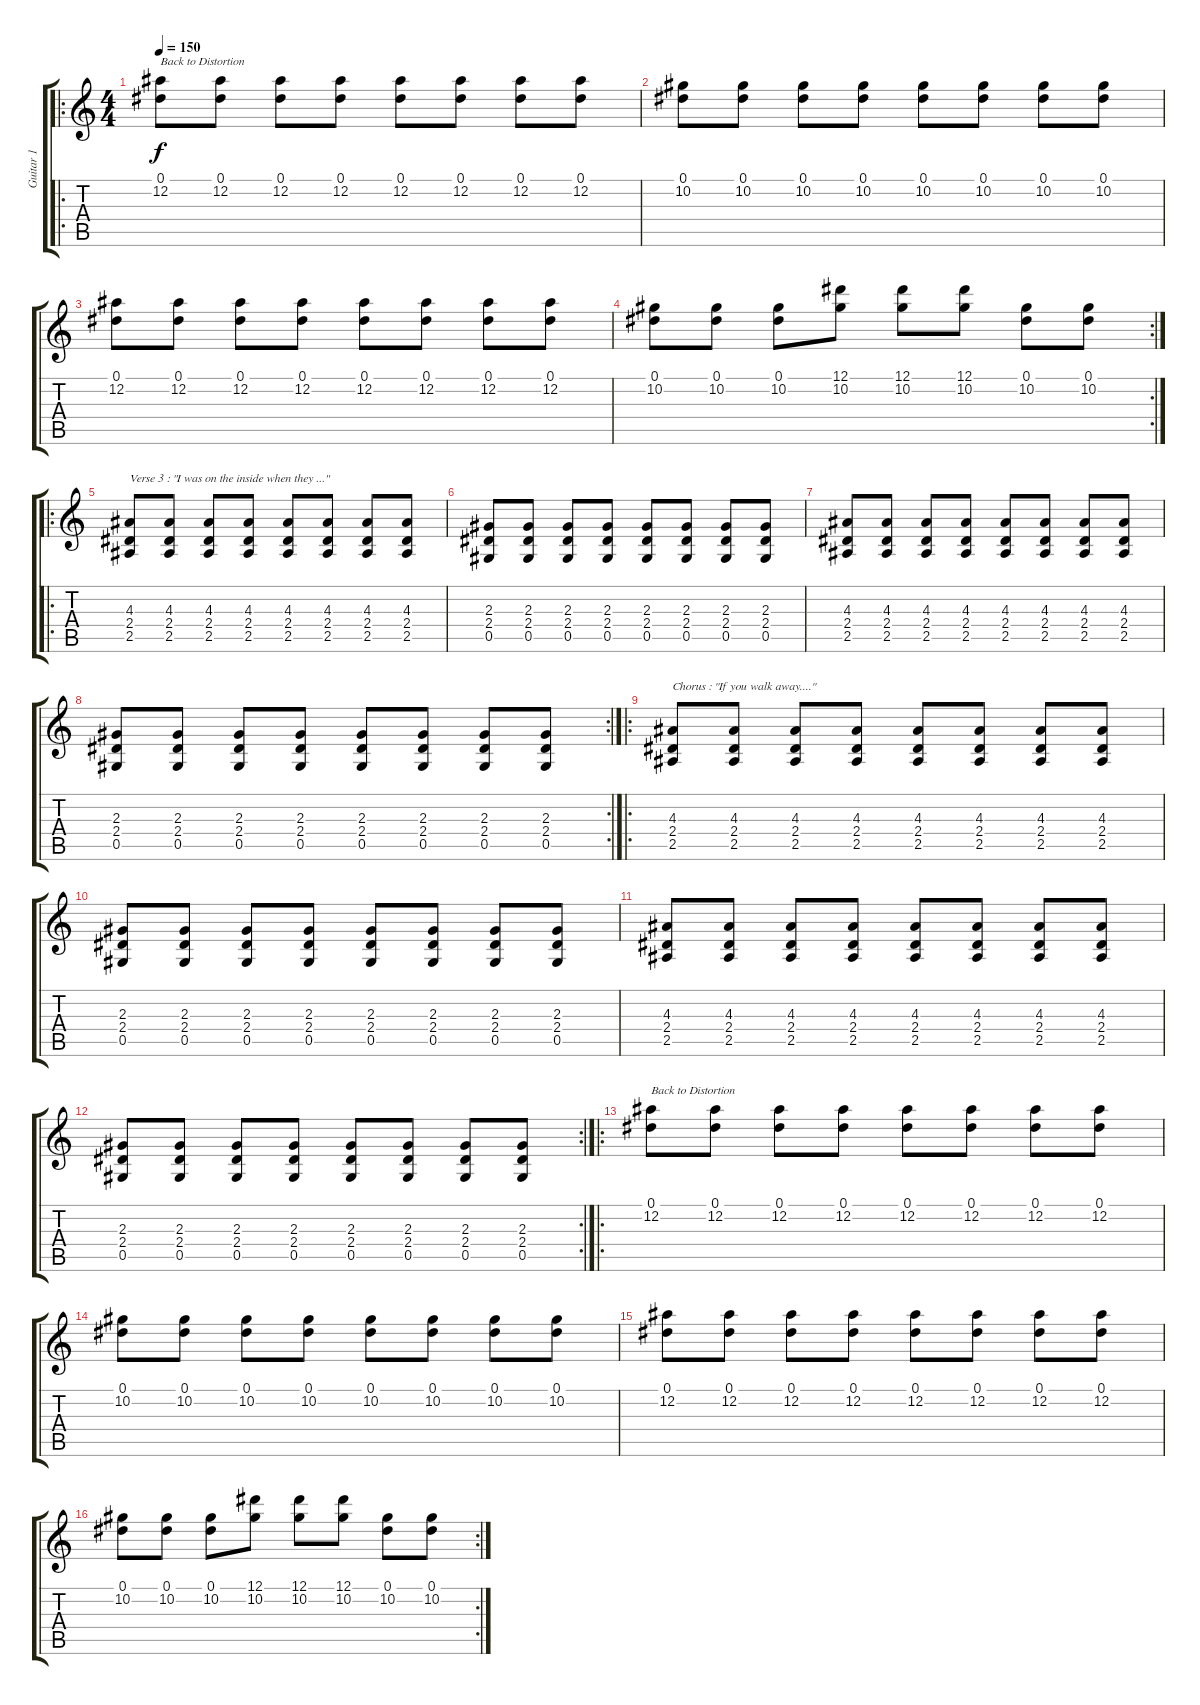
\track ("Guitar 1" "Guitar 1") {instrument distortionguitar}
\staff {score tabs}
\tuning (Eb4 Bb3 Gb3 Db3 Ab2 Eb2) {hide}
\ro
\ts (4 4)
\tempo 150
\clef g2
\ks c
(0.1 12.2).8{txt "Back to Distortion" dy f instrument distortionguitar} (0.1 12.2).8 (0.1 12.2).8 (0.1 12.2).8 (0.1 12.2).8 (0.1 12.2).8 (0.1 12.2).8 (0.1 12.2).8 |
(0.1 10.2).8 (0.1 10.2).8 (0.1 10.2).8 (0.1 10.2).8 (0.1 10.2).8 (0.1 10.2).8 (0.1 10.2).8 (0.1 10.2).8 |
(0.1 12.2).8 (0.1 12.2).8 (0.1 12.2).8 (0.1 12.2).8 (0.1 12.2).8 (0.1 12.2).8 (0.1 12.2).8 (0.1 12.2).8 |
\rc 2
(0.1 10.2).8 (0.1 10.2).8 (0.1 10.2).8 (12.1 10.2).8 (12.1 10.2).8 (12.1 10.2).8 (0.1 10.2).8 (0.1 10.2).8 |
\ro
(4.3 2.4 2.5).8{txt "Verse 3 : \"I was on the inside when they ...\"" volume 14 instrument electricguitarmuted} (4.3 2.4 2.5).8 (4.3 2.4 2.5).8 (4.3 2.4 2.5).8 (4.3 2.4 2.5).8 (4.3 2.4 2.5).8 (4.3 2.4 2.5).8 (4.3 2.4 2.5).8 |
(2.3 2.4 0.5).8 (2.3 2.4 0.5).8 (2.3 2.4 0.5).8 (2.3 2.4 0.5).8 (2.3 2.4 0.5).8 (2.3 2.4 0.5).8 (2.3 2.4 0.5).8 (2.3 2.4 0.5).8 |
(4.3 2.4 2.5).8 (4.3 2.4 2.5).8 (4.3 2.4 2.5).8 (4.3 2.4 2.5).8 (4.3 2.4 2.5).8 (4.3 2.4 2.5).8 (4.3 2.4 2.5).8 (4.3 2.4 2.5).8 |
\rc 2
(2.3 2.4 0.5).8 (2.3 2.4 0.5).8 (2.3 2.4 0.5).8 (2.3 2.4 0.5).8 (2.3 2.4 0.5).8 (2.3 2.4 0.5).8 (2.3 2.4 0.5).8 (2.3 2.4 0.5).8 |
\ro
(4.3 2.4 2.5).8{txt "Chorus : \"If you walk away....\""} (4.3 2.4 2.5).8 (4.3 2.4 2.5).8 (4.3 2.4 2.5).8 (4.3 2.4 2.5).8 (4.3 2.4 2.5).8 (4.3 2.4 2.5).8 (4.3 2.4 2.5).8 |
(2.3 2.4 0.5).8 (2.3 2.4 0.5).8 (2.3 2.4 0.5).8 (2.3 2.4 0.5).8 (2.3 2.4 0.5).8 (2.3 2.4 0.5).8 (2.3 2.4 0.5).8 (2.3 2.4 0.5).8 |
(4.3 2.4 2.5).8 (4.3 2.4 2.5).8 (4.3 2.4 2.5).8 (4.3 2.4 2.5).8 (4.3 2.4 2.5).8 (4.3 2.4 2.5).8 (4.3 2.4 2.5).8 (4.3 2.4 2.5).8 |
\rc 2
(2.3 2.4 0.5).8 (2.3 2.4 0.5).8 (2.3 2.4 0.5).8 (2.3 2.4 0.5).8 (2.3 2.4 0.5).8 (2.3 2.4 0.5).8 (2.3 2.4 0.5).8 (2.3 2.4 0.5).8 |
\ro
(0.1 12.2).8{txt "Back to Distortion" instrument distortionguitar} (0.1 12.2).8 (0.1 12.2).8 (0.1 12.2).8 (0.1 12.2).8 (0.1 12.2).8 (0.1 12.2).8 (0.1 12.2).8 |
(0.1 10.2).8 (0.1 10.2).8 (0.1 10.2).8 (0.1 10.2).8 (0.1 10.2).8 (0.1 10.2).8 (0.1 10.2).8 (0.1 10.2).8 |
(0.1 12.2).8 (0.1 12.2).8 (0.1 12.2).8 (0.1 12.2).8 (0.1 12.2).8 (0.1 12.2).8 (0.1 12.2).8 (0.1 12.2).8 |
\rc 2
(0.1 10.2).8 (0.1 10.2).8 (0.1 10.2).8 (12.1 10.2).8 (12.1 10.2).8 (12.1 10.2).8 (0.1 10.2).8 (0.1 10.2).8
